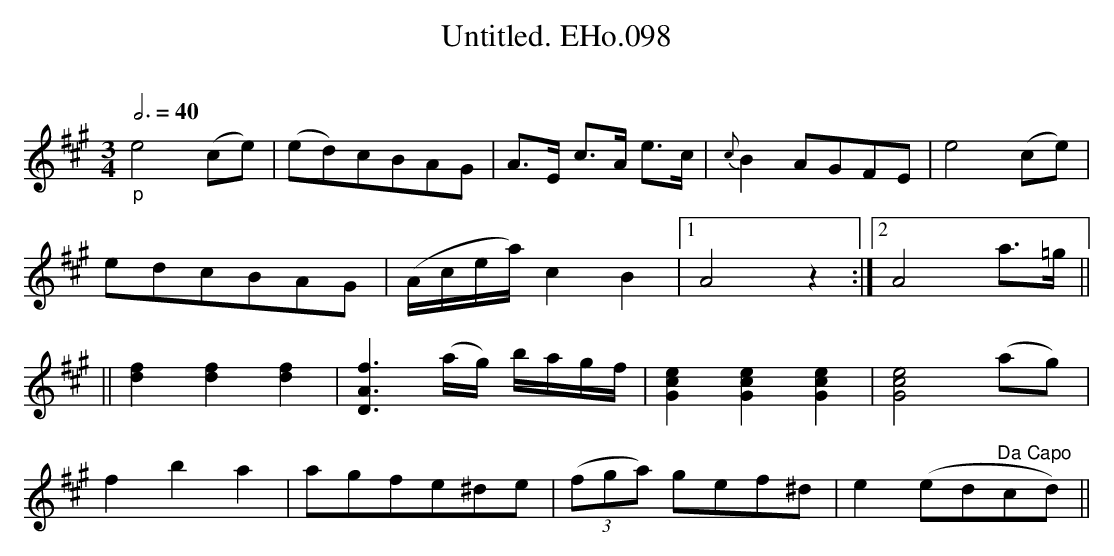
X:1
T:Untitled. EHo.098
M:3/4
L:1/8
Q:3/4=40
O:
K:A
"_p"e4(ce) | (ed)cBAG | A>E c>A e>c | {c}B2 AGFE | e4 (ce) |
edcBAG | (A/c/e/a/)c2B2 | [1 A4z2 :| [2 A4 a>=g ||
|| [f2d2][f2d2][f2d2] | [f3A3D3] (a/g/) b/a/g/f/ | [e2c2G2][e2c2G2][e2c2G2] | [e4c4G4](ag) |
f2b2a2 | agfe^de | (3(fga)  gef^d | e2(ed"Da Capo"cd) ||
